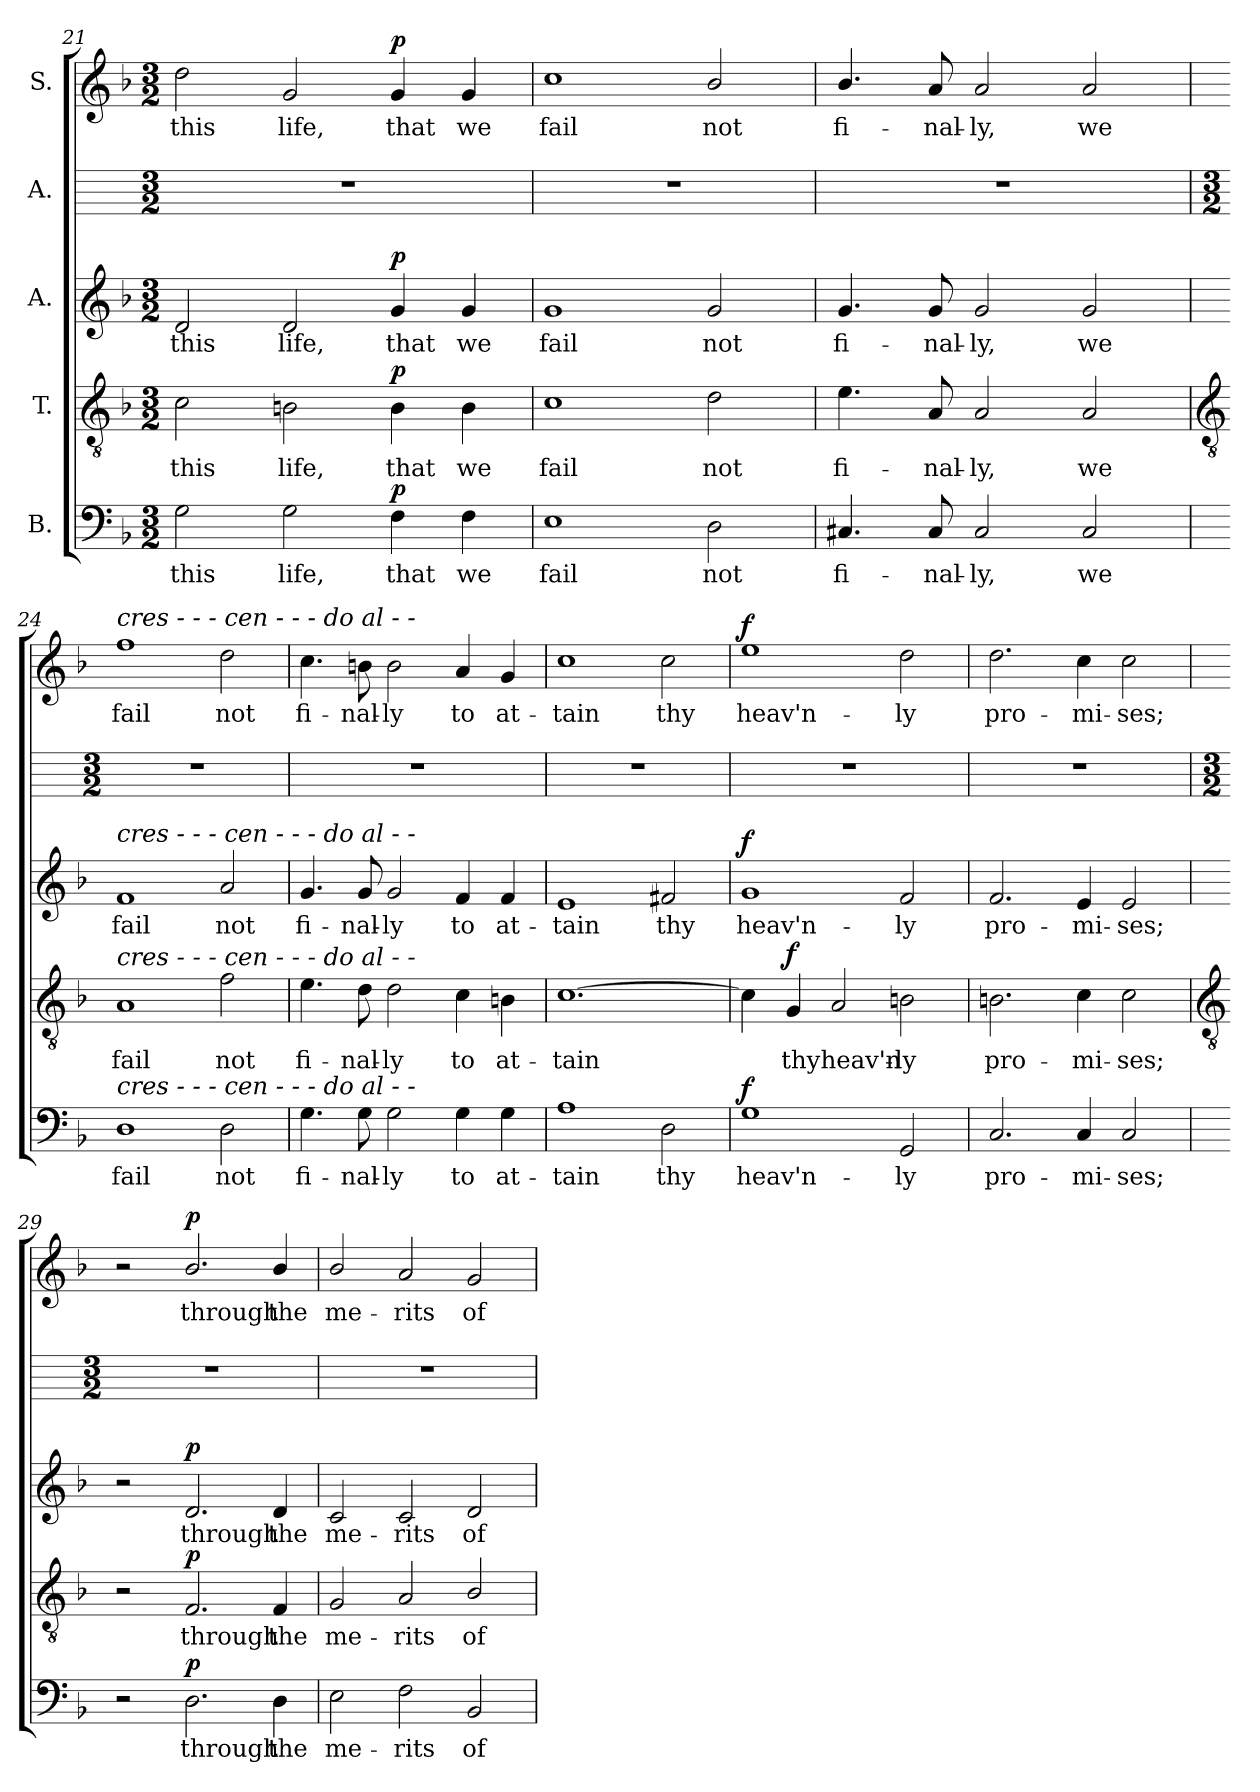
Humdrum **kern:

**kern	**text	**dynam	**kern	**text	**dynam	**kern	**text	**dynam	**kern	**kern	**text	**dynam
*part5	*part5	*part5	*part4	*part4	*part4	*part3	*part3	*part3	*part2	*part1	*part1	*part1
*staff5	*staff5	*staff5	*staff4	*staff4	*staff4	*staff3	*staff3	*staff3	*staff2	*staff1	*staff1	*staff1
*I"B.	*	*	*I"T.	*	*	*I"A.	*	*	*I"A.	*I"S.	*	*
*clefF4	*	*	*clefGv2	*	*	*clefG2	*	*	*	*clefG2	*	*
*k[b-]	*	*	*k[b-]	*	*	*k[b-]	*	*	*	*k[b-]	*	*
*F:	*	*	*F:	*	*	*F:	*	*	*	*F:	*	*
*M3/2	*	*	*M3/2	*	*	*M3/2	*	*	*M3/2	*M3/2	*	*
=21	=21	=21	=21	=21	=21	=21	=21	=21	=21	=21	=21	=21
!	!LO:LY:b	!	!	!LO:LY:b	!	!	!LO:LY:b	!	!	!	!LO:LY:b	!
2G	this	.	2c	this	.	2d	this	.	1.r	2dd	this	.
!	!LO:LY:b	!	!	!LO:LY:b	!	!	!LO:LY:b	!	!	!	!LO:LY:b	!
2G	life,	.	2Bn	life,	.	2d	life,	.	.	2g	life,	.
!	!LO:LY:b	!LO:DY:a	!	!LO:LY:b	!LO:DY:a	!	!LO:LY:b	!LO:DY:a	!	!	!LO:LY:b	!LO:DY:a
4F	that	p	4B	that	p	4g	that	p	.	4g	that	p
!	!LO:LY:b	!	!	!LO:LY:b	!	!	!LO:LY:b	!	!	!	!LO:LY:b	!
4F	we	.	4B	we	.	4g	we	.	.	4g	we	.
=22	=22	=22	=22	=22	=22	=22	=22	=22	=22	=22	=22	=22
!	!LO:LY:b	!	!	!LO:LY:b	!	!	!LO:LY:b	!	!	!	!LO:LY:b	!
1E	fail	.	1c	fail	.	1g	fail	.	1.r	1cc	fail	.
!	!LO:LY:b	!	!	!LO:LY:b	!	!	!LO:LY:b	!	!	!	!LO:LY:b	!
2D	not	.	2d	not	.	2g	not	.	.	2b-/	not	.
=23	=23	=23	=23	=23	=23	=23	=23	=23	=23	=23	=23	=23
!	!LO:LY:b	!	!	!LO:LY:b	!	!	!LO:LY:b	!	!	!	!LO:LY:b	!
4.C#X	fi-	.	4.e	fi-	.	4.g	fi-	.	1.r	4.b-/	fi-	.
!	!LO:LY:b	!	!	!LO:LY:b	!	!	!LO:LY:b	!	!	!	!LO:LY:b	!
8C#	-nal-	.	8A	-nal-	.	8g	-nal-	.	.	8a	-nal-	.
!	!LO:LY:b	!	!	!LO:LY:b	!	!	!LO:LY:b	!	!	!	!LO:LY:b	!
2C#	-ly,	.	2A	-ly,	.	2g	-ly,	.	.	2a	-ly,	.
!	!LO:LY:b	!	!	!LO:LY:b	!	!	!LO:LY:b	!	!	!	!LO:LY:b	!
2C#	we	.	2A	we	.	2g	we	.	.	2a	we	.
!!LO:LB:g=z
=24	=24	=24	=24	=24	=24	=24	=24	=24	=24	=24	=24	=24
*	*	*	*clefGv2	*	*	*	*	*	*	*	*	*
*	*	*	*	*	*	*	*	*	*M3/2	*	*	*
!	!	!	!	!	!	!	!	!	!	!LO:TX:a:i:t=cres   -    -    -    cen    -     -     -     do             al     -     -	!	!
!	!	!	!	!	!	!LO:TX:a:i:t=cres   -    -    -    cen    -     -     -     do             al     -     -	!	!	!	!	!	!
!	!	!	!LO:TX:a:i:t=cres   -    -    -    cen    -     -     -     do             al     -     -	!	!	!	!	!	!	!	!	!
!LO:TX:a:i:t=cres   -    -    -    cen    -     -     -     do             al     -     -	!	!	!	!	!	!	!	!	!	!	!	!
!	!LO:LY:b	!	!	!LO:LY:b	!	!	!LO:LY:b	!	!	!	!LO:LY:b	!
1D	fail	.	1A	fail	.	1f	fail	.	1.r	1ff	fail	.
!	!LO:LY:b	!	!	!LO:LY:b	!	!	!LO:LY:b	!	!	!	!LO:LY:b	!
2D	not	.	2f	not	.	2a	not	.	.	2dd	not	.
=25	=25	=25	=25	=25	=25	=25	=25	=25	=25	=25	=25	=25
!	!LO:LY:b	!	!	!LO:LY:b	!	!	!LO:LY:b	!	!	!	!LO:LY:b	!
4.G	fi-	.	4.e	fi-	.	4.g	fi-	.	1.r	4.cc	fi-	.
!	!LO:LY:b	!	!	!LO:LY:b	!	!	!LO:LY:b	!	!	!	!LO:LY:b	!
8G	-nal-	.	8d	-nal-	.	8g	-nal-	.	.	8bn	-nal-	.
!	!LO:LY:b	!	!	!LO:LY:b	!	!	!LO:LY:b	!	!	!	!LO:LY:b	!
2G	-ly	.	2d	-ly	.	2g	-ly	.	.	2b	-ly	.
!	!LO:LY:b	!	!	!LO:LY:b	!	!	!LO:LY:b	!	!	!	!LO:LY:b	!
4G	to	.	4c	to	.	4f	to	.	.	4a	to	.
!	!LO:LY:b	!	!	!LO:LY:b	!	!	!LO:LY:b	!	!	!	!LO:LY:b	!
4G	at-	.	4Bn	at-	.	4f	at-	.	.	4g	at-	.
=26	=26	=26	=26	=26	=26	=26	=26	=26	=26	=26	=26	=26
!	!LO:LY:b	!	!	!LO:LY:b	!	!	!LO:LY:b	!	!	!	!LO:LY:b	!
1A	-tain	.	[1.c	-tain	.	1e	-tain	.	1.r	1cc	-tain	.
!	!LO:LY:b	!	!	!	!	!	!LO:LY:b	!	!	!	!LO:LY:b	!
2D	thy	.	.	.	.	2f#X	thy	.	.	2cc	thy	.
=27	=27	=27	=27	=27	=27	=27	=27	=27	=27	=27	=27	=27
!	!LO:LY:b	!LO:DY:a	!	!	!	!	!LO:LY:b	!LO:DY:a	!	!	!LO:LY:b	!LO:DY:a
1G	heav'n-	f	4c]	.	.	1g	heav'n-	f	1.r	1ee	heav'n-	f
!	!	!	!	!LO:LY:b	!LO:DY:a	!	!	!	!	!	!	!
.	.	.	4G	thy	f	.	.	.	.	.	.	.
!	!	!	!	!LO:LY:b	!	!	!	!	!	!	!	!
.	.	.	2A	heav'n-	.	.	.	.	.	.	.	.
!	!LO:LY:b	!	!	!LO:LY:b	!	!	!LO:LY:b	!	!	!	!LO:LY:b	!
2GG	-ly	.	2Bn	-ly	.	2f	-ly	.	.	2dd	-ly	.
=28	=28	=28	=28	=28	=28	=28	=28	=28	=28	=28	=28	=28
!	!LO:LY:b	!	!	!LO:LY:b	!	!	!LO:LY:b	!	!	!	!LO:LY:b	!
2.C	pro-	.	2.Bn	pro-	.	2.f	pro-	.	1.r	2.dd	pro-	.
!	!LO:LY:b	!	!	!LO:LY:b	!	!	!LO:LY:b	!	!	!	!LO:LY:b	!
4C	-mi-	.	4c	-mi-	.	4e	-mi-	.	.	4cc	-mi-	.
!	!LO:LY:b	!	!	!LO:LY:b	!	!	!LO:LY:b	!	!	!	!LO:LY:b	!
2C	-ses;	.	2c	-ses;	.	2e	-ses;	.	.	2cc	-ses;	.
!!LO:LB:g=z
=29	=29	=29	=29	=29	=29	=29	=29	=29	=29	=29	=29	=29
*	*	*	*clefGv2	*	*	*	*	*	*	*	*	*
*	*	*	*	*	*	*	*	*	*M3/2	*	*	*
2r	.	.	2r	.	.	2r	.	.	1.r	2r	.	.
!	!LO:LY:b	!LO:DY:a	!	!LO:LY:b	!LO:DY:a	!	!LO:LY:b	!LO:DY:a	!	!	!LO:LY:b	!LO:DY:a
2.D	through	p	2.F	through	p	2.d	through	p	.	2.b-/	through	p
!	!LO:LY:b	!	!	!LO:LY:b	!	!	!LO:LY:b	!	!	!	!LO:LY:b	!
4D	the	.	4F	the	.	4d	the	.	.	4b-/	the	.
=30	=30	=30	=30	=30	=30	=30	=30	=30	=30	=30	=30	=30
!	!LO:LY:b	!	!	!LO:LY:b	!	!	!LO:LY:b	!	!	!	!LO:LY:b	!
2E	me-	.	2G	me-	.	2c	me-	.	1.r	2b-/	me-	.
!	!LO:LY:b	!	!	!LO:LY:b	!	!	!LO:LY:b	!	!	!	!LO:LY:b	!
2F	-rits	.	2A	-rits	.	2c	-rits	.	.	2a	-rits	.
!	!LO:LY:b	!	!	!LO:LY:b	!	!	!LO:LY:b	!	!	!	!LO:LY:b	!
2BB-	of	.	2B-/	of	.	2d	of	.	.	2g	of	.
=	=	=	=	=	=	=	=	=	=	=	=	=
*-	*-	*-	*-	*-	*-	*-	*-	*-	*-	*-	*-	*-
